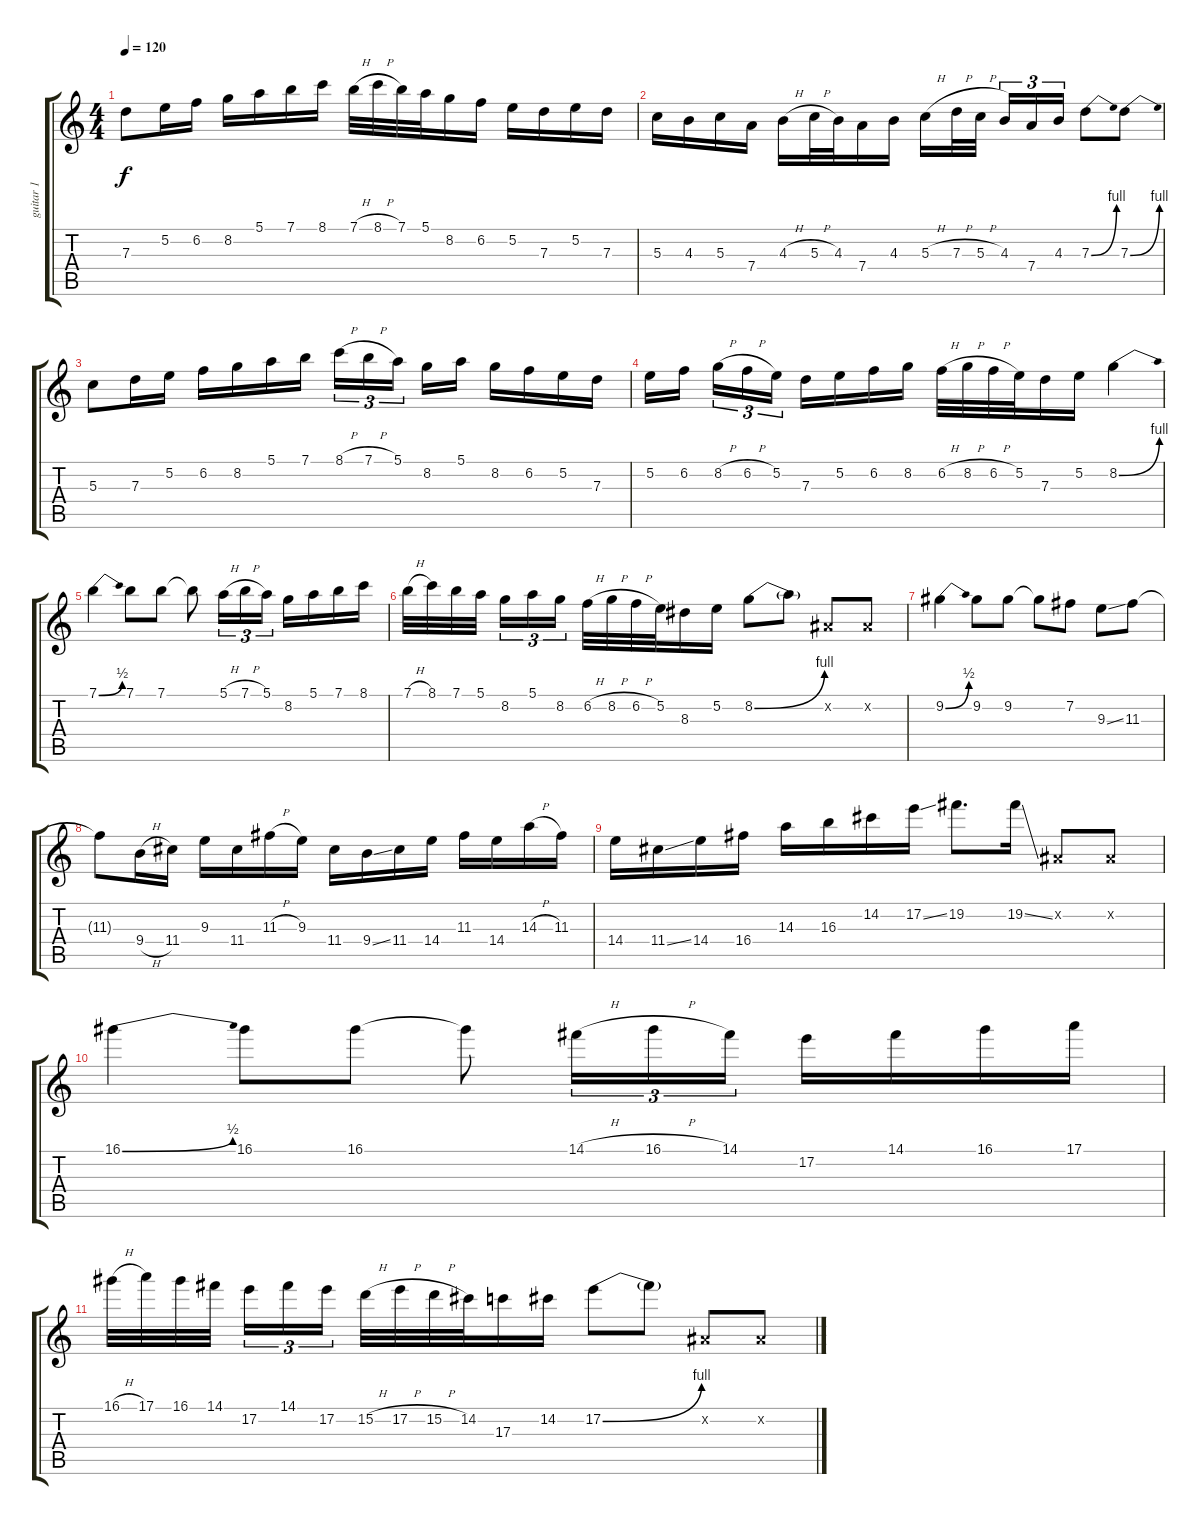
\track ("guitar 1" "guitar 1") {instrument acousticguitarnylon}
\staff {score tabs}
\tuning (E4 B3 G3 D3 A2 E2) {hide}
\ts (4 4)
\tempo 120
\clef g2
\ks c
7.3.8{dy f instrument acousticguitarnylon} 5.2.16 6.2.16 8.2.16 5.1.16 7.1.16 8.1.16 7.1{h}.32 8.1{h}.32 7.1.32 5.1.32 8.2.16 6.2.16 5.2.16 7.3.16 5.2.16 7.3.16 |
5.3.16 4.3.16 5.3.16 7.4.16 4.3{h}.16 5.3{h}.32 4.3.32 7.4.16 4.3.16 5.3{h}.16 7.3{h}.32 5.3{h}.32{beam splitsecondary} 4.3.16{tu (3 2)} 7.4.16{tu (3 2)} 4.3.16{tu (3 2)} 7.3{be (bend 0 0 60 4)}.8 7.3{be (bend 0 0 60 4)}.8 |
5.3.8 7.3.16 5.2.16 6.2.16 8.2.16 5.1.16 7.1.16 8.1{h}.16{tu (3 2)} 7.1{h}.16{tu (3 2)} 5.1.16{tu (3 2) beam splitsecondary} 8.2.16 5.1.16 8.2.16 6.2.16 5.2.16 7.3.16 |
5.2.16 6.2.16{beam splitsecondary} 8.2{h}.16{tu (3 2)} 6.2{h}.16{tu (3 2)} 5.2.16{tu (3 2)} 7.3.16 5.2.16 6.2.16 8.2.16 6.2{h}.32 8.2{h}.32 6.2{h}.32 5.2.32 7.3.16 5.2.16 8.2{be (bend 0 0 60 4)}.4 |
7.1{be (bend 0 0 60 2)}.4 7.1.8 7.1.8 7.1{t}.8 5.1{h}.16{tu (3 2)} 7.1{h}.16{tu (3 2)} 5.1.16{tu (3 2)} 8.2.16 5.1.16 7.1.16 8.1.16 |
7.1{h}.32 8.1.32 7.1.32 5.1.32{beam splitsecondary} 8.2.16{tu (3 2)} 5.1.16{tu (3 2)} 8.2.16{tu (3 2)} 6.2{h}.32 8.2{h}.32 6.2{h}.32 5.2.32 8.3.16 5.2.16 8.2{be (bend 0 0 60 4)}.8 8.2{t}.8 -1.2{x}.8 -1.2{x}.8 |
9.2{be (bend 0 0 60 2)}.4 9.2.8 9.2.8 9.2{t}.8 7.2.8 9.3{ss}.8 11.3.8 |
11.3{t}.8 9.4{h}.16 11.4.16 9.3.16 11.4.16 11.3{h}.16 9.3.16 11.4.16 9.4{ss}.16 11.4.16 14.4.16 11.3.16 14.4.16 14.3{h}.16 11.3.16 |
14.4.16 11.4{ss}.16 14.4.16 16.4.16 14.3.16 16.3.16 14.2.16 17.2{ss}.16 19.2.8{d} 19.2{ss}.16 -1.2{x}.8 -1.2{x}.8 |
16.1{be (bend 0 0 60 2)}.4 16.1.8 16.1.8 16.1{t}.8 14.1{h}.16{tu (3 2)} 16.1{h}.16{tu (3 2)} 14.1.16{tu (3 2)} 17.2.16 14.1.16 16.1.16 17.1.16 |
16.1{h}.32 17.1.32 16.1.32 14.1.32{beam splitsecondary} 17.2.16{tu (3 2)} 14.1.16{tu (3 2)} 17.2.16{tu (3 2)} 15.2{h}.32 17.2{h}.32 15.2{h}.32 14.2.32 17.3.16 14.2.16 17.2{be (bend 0 0 60 4)}.8 17.2{t}.8 -1.2{x}.8 -1.2{x}.8
